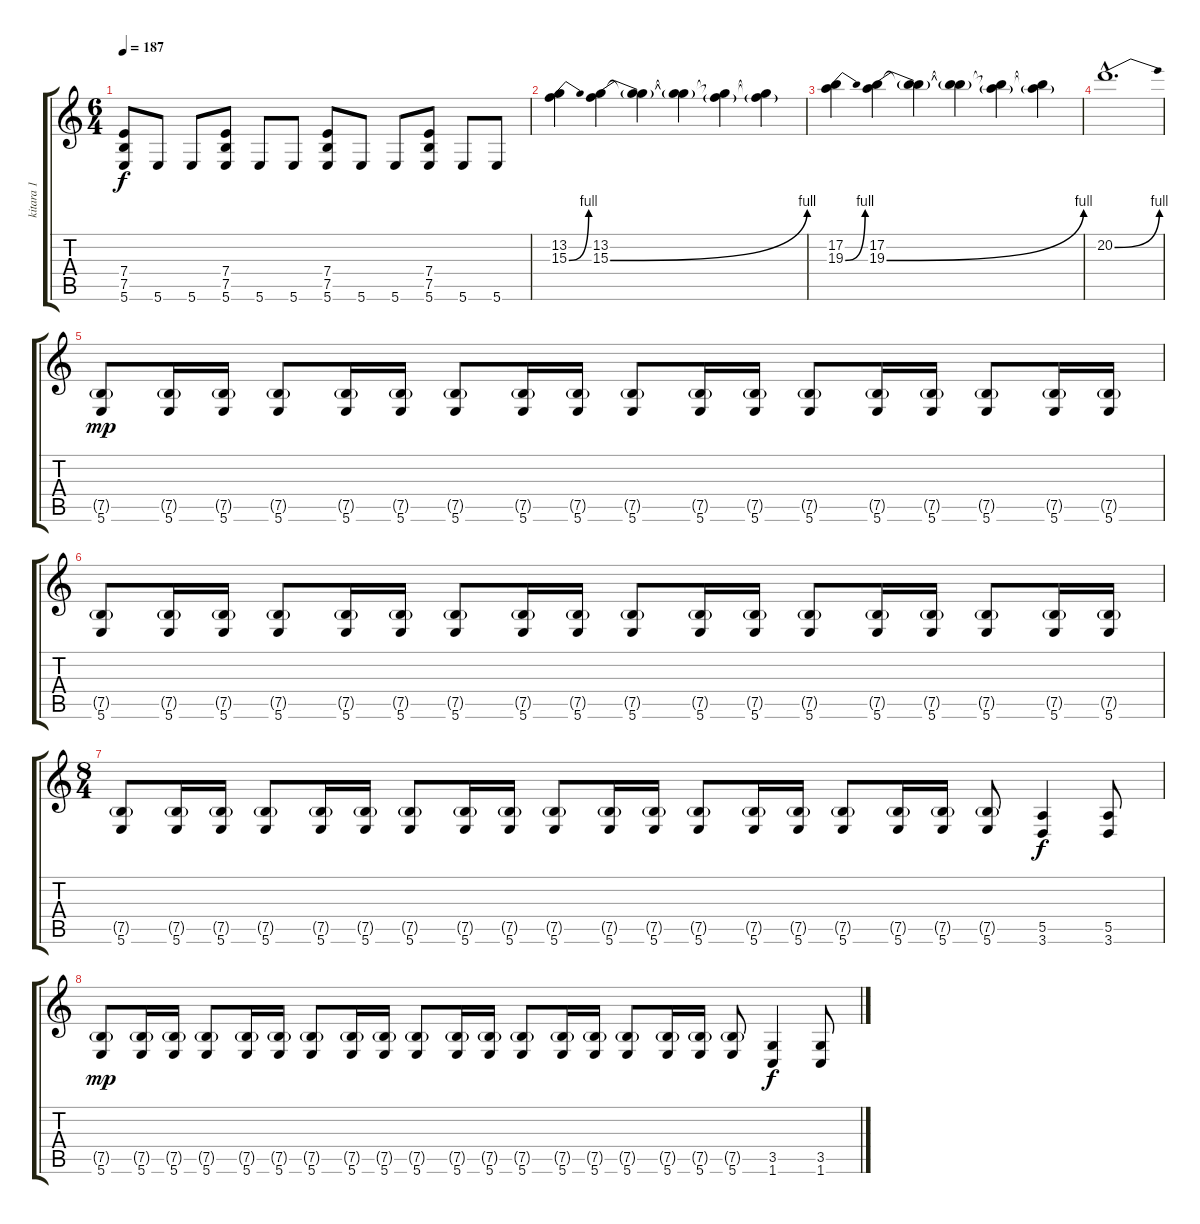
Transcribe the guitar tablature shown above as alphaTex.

\track ("kitara 1" "kitara 1") {instrument distortionguitar}
\staff {score tabs}
\tuning (B3 Gb3 D3 A2 E2 B1) {hide}
\ts (6 4)
\tempo 187
\clef g2
\ks c
(7.4 7.5 5.6).8{dy f} 5.6.8 5.6.8 (7.4 7.5 5.6).8 5.6.8 5.6.8 (7.4 7.5 5.6).8 5.6.8 5.6.8 (7.4 7.5 5.6).8 5.6.8 5.6.8 |
(13.2 15.3{be (bend 0 0 60 4)}).4 (13.2 15.3{be (bend 0 0 60 4)}).4 (13.2{t} 15.3{t}).4 (13.2{t} 15.3{t}).4 (13.2{t} 15.3{t}).4 (13.2{t} 15.3{t}).4 |
(17.2 19.3{be (bend 0 0 60 4)}).4 (17.2 19.3{be (bend 0 0 60 4)}).4 (17.2{t} 19.3{t}).4 (17.2{t} 19.3{t}).4 (17.2{t} 19.3{t}).4 (17.2{t} 19.3{t}).4 |
20.2{be (bend 0 0 60 4) hac}.1{d} |
(7.5{g} 5.6).8{dy mp} (7.5{g} 5.6).16 (7.5{g} 5.6).16 (7.5{g} 5.6).8 (7.5{g} 5.6).16 (7.5{g} 5.6).16 (7.5{g} 5.6).8 (7.5{g} 5.6).16 (7.5{g} 5.6).16 (7.5{g} 5.6).8 (7.5{g} 5.6).16 (7.5{g} 5.6).16 (7.5{g} 5.6).8 (7.5{g} 5.6).16 (7.5{g} 5.6).16 (7.5{g} 5.6).8 (7.5{g} 5.6).16 (7.5{g} 5.6).16 |
(7.5{g} 5.6).8 (7.5{g} 5.6).16 (7.5{g} 5.6).16 (7.5{g} 5.6).8 (7.5{g} 5.6).16 (7.5{g} 5.6).16 (7.5{g} 5.6).8 (7.5{g} 5.6).16 (7.5{g} 5.6).16 (7.5{g} 5.6).8 (7.5{g} 5.6).16 (7.5{g} 5.6).16 (7.5{g} 5.6).8 (7.5{g} 5.6).16 (7.5{g} 5.6).16 (7.5{g} 5.6).8 (7.5{g} 5.6).16 (7.5{g} 5.6).16 |
\ts (8 4)
(7.5{g} 5.6).8 (7.5{g} 5.6).16 (7.5{g} 5.6).16 (7.5{g} 5.6).8 (7.5{g} 5.6).16 (7.5{g} 5.6).16 (7.5{g} 5.6).8 (7.5{g} 5.6).16 (7.5{g} 5.6).16 (7.5{g} 5.6).8 (7.5{g} 5.6).16 (7.5{g} 5.6).16 (7.5{g} 5.6).8 (7.5{g} 5.6).16 (7.5{g} 5.6).16 (7.5{g} 5.6).8 (7.5{g} 5.6).16 (7.5{g} 5.6).16 (7.5{g} 5.6).8 (5.5 3.6).4{dy f} (5.5 3.6).8 |
(7.5{g} 5.6).8{dy mp} (7.5{g} 5.6).16 (7.5{g} 5.6).16 (7.5{g} 5.6).8 (7.5{g} 5.6).16 (7.5{g} 5.6).16 (7.5{g} 5.6).8 (7.5{g} 5.6).16 (7.5{g} 5.6).16 (7.5{g} 5.6).8 (7.5{g} 5.6).16 (7.5{g} 5.6).16 (7.5{g} 5.6).8 (7.5{g} 5.6).16 (7.5{g} 5.6).16 (7.5{g} 5.6).8 (7.5{g} 5.6).16 (7.5{g} 5.6).16 (7.5{g} 5.6).8 (3.5 1.6).4{dy f} (3.5 1.6).8
